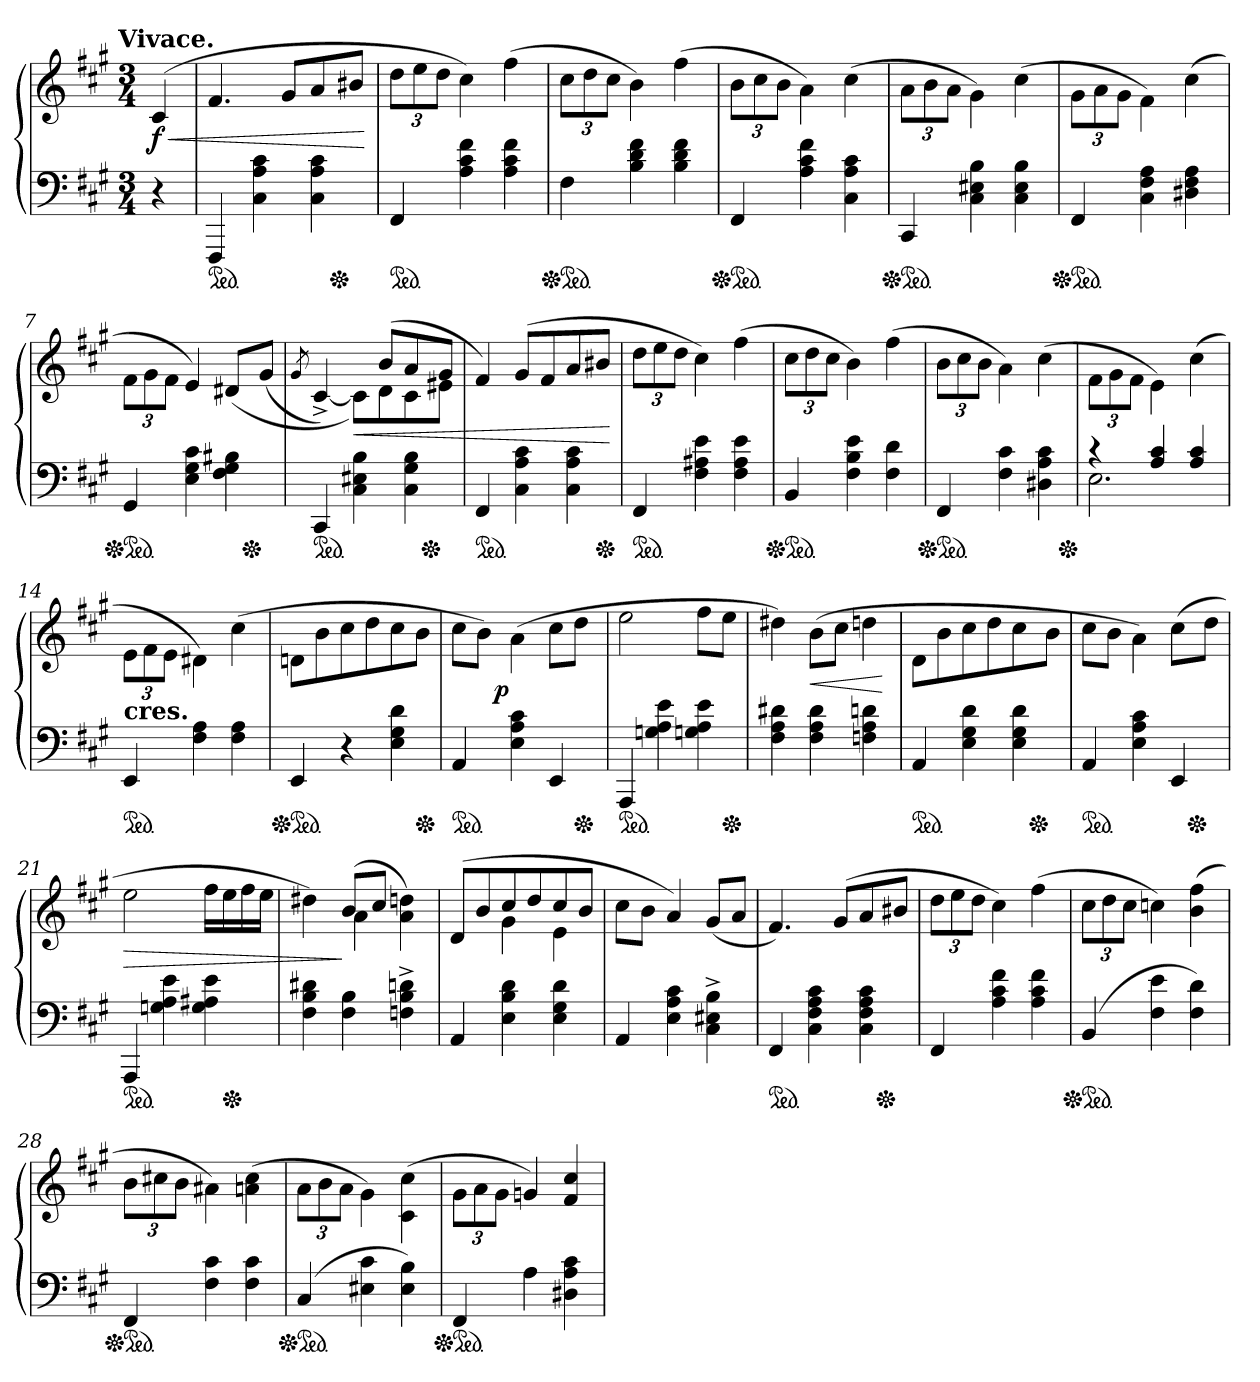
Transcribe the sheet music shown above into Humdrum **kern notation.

**kern	**kern	**dynam
*part1	*part1	*part1
*staff2	*staff1	*staff1/2
*clefF4	*clefG2	*
*k[f#c#g#]	*k[f#c#g#]	*
*f#:	*f#:	*
!!LO:TX:omd:t=Vivace.
*M3/4	*M3/4	*
*MM180	*MM180	*
=	=	=
4r	(4c#	< f
=1	=1	=1
*ped	*	*
*	*^	*
4FFF#	4.f#	2ryy	.
4C# 4A 4c#	.	.	.
.	8g#L	.	.
4C# 4A 4c#	8a	16ryy	.
*Xped	*	*	*
.	.	8.ryy	.
.	8b#XJ	.	.
.	.	.	[
*	*v	*v	*
=2	=2	=2
*ped	*	*
4FF#	12ddL	.
.	12ee	.
.	12ddJ	.
4A 4c# 4f#	4cc#)	.
4A 4c# 4f#	(4ff#	.
=3	=3	=3
*Xped	*	*
*ped	*	*
4F#	12cc#L	.
.	12dd	.
.	12cc#J	.
4B 4d 4f#	4b)	.
4B 4d 4f#	(4ff#	.
=4	=4	=4
*Xped	*	*
*ped	*	*
4FF#	12bL	.
.	12cc#	.
.	12bJ	.
4A 4c# 4f#	4a\)	.
4C# 4A 4c#	(4cc#	.
=5	=5	=5
*Xped	*	*
*ped	*	*
4CC#	12a\L	.
.	12b	.
.	12aJ	.
4C# 4E#X 4B	4g#\)	.
4C# 4E# 4B	(4cc#	.
=6	=6	=6
*Xped	*	*
*ped	*	*
4FF#	12g#\L	.
.	12a	.
.	12g#J	.
4C# 4F# 4A	4f#\)	.
4D#X 4F# 4A	(4cc#	.
=7	=7	=7
*	*^	*
*Xped	*	*	*
*ped	*	*	*
4GG#	12f#\L	2ryy	.
.	12g#	.	.
.	12f#J	.	.
4E 4G# 4c#	4e)	.	.
4F# 4G# 4B#X	(>8d#XL	16ryy	.
*Xped	*	*	*
.	.	8.ryy	.
.	(<8g#J	.	.
=8	=8	=8	=8
.	.	8qg#	.
*ped	*	*	*
*	*	*^	*
4CC#	4ryy	[4c#^)	2ryy	.
4C# 4E#X 4B	8ryy	8c#L])	.	<
.	(>8bL	8d	.	.
4C# 4G# 4B	8a	8c#	16ryy	.
*Xped	*	*	*	*
.	.	.	8.ryy	.
.	8g#J	8e#XJ	.	.
*	*v	*v	*v	*
=9	=9	=9
*ped	*	*
4FF#	4f#)	.
4C# 4A 4c#	(>8g#L	.
.	8f#	.
4C# 4A 4c#	8a	.
*Xped	*	*
.	8b#XJ	.
.	.	[
=10	=10	=10
*ped	*	*
4FF#	12ddL	.
.	12ee	.
.	12ddJ	.
4F# 4A#X 4e	4cc#)	.
4F# 4A# 4e	(4ff#	.
=11	=11	=11
*Xped	*	*
*ped	*	*
4BB	12cc#L	.
.	12dd	.
.	12cc#J	.
4F# 4B 4e	4b)	.
4F# 4d	(4ff#	.
=12	=12	=12
*Xped	*	*
*ped	*	*
4FF#	12bL	.
.	12cc#	.
.	12bJ	.
4F# 4c#	4a\)	.
4D#X 4A 4c#	(4cc#	.
*Xped	*	*
=13	=13	=13
*^	*	*
4r	2.E	12f#\L	.
.	.	12g#	.
.	.	12f#J	.
4A 4c#	.	4e\)	.
4A 4c#	.	(4cc#	.
*v	*v	*	*
=14	=14	=14
!	!LO:TX:c:B:t=cres.	!
*ped	*	*
4EE	12e\L	.
.	12f#	.
.	12eJ	.
4F# 4A	4d#X\)	.
4F# 4A	(4cc#	.
=15	=15	=15
*Xped	*	*
*ped	*	*
4EE	8dn\L	.
.	8b	.
4r	8cc#	.
.	8dd	.
4E 4G# 4d	8cc#	.
*Xped	*	*
.	8bJ	.
=16	=16	=16
*	*^	*
*ped	*	*	*
4AA	8cc#L	8.ryy	.
.	8bJ)	.	.
.	.	2ryy	p
4E 4A 4c#	(>4a\	.	.
4EE	8cc#L	.	.
*Xped	*	*	*
.	8ddJ	.	.
.	.	16ryy	.
*	*v	*v	*
=17	=17	=17
*ped	*	*
4AAA	2ee	.
4Gn 4A 4e	.	.
4Gn 4A 4e	8ff#L	.
*Xped	*	*
.	8eeJ	.
=18	=18	=18
4F# 4A 4d#X	4dd#X)	.
4F# 4A 4d#	(8bL	<
.	8cc#J	.
4Fn 4A 4dn	4ddn	.
.	.	[
=19	=19	=19
*ped	*	*
*	*^	*
4AA	8d\L	2ryy	.
.	8b	.	.
4E 4G# 4d	8cc#	.	.
.	8dd	.	.
4E 4G# 4d	8cc#	16ryy	.
*Xped	*	*	*
.	.	8.ryy	.
.	8bJ	.	.
=20	=20	=20	=20
*ped	*	*	*
4AA	8cc#L	2ryy	.
.	8bJ	.	.
4E 4A 4c#	4a\)	.	.
4EE	(8cc#L	16ryy	.
*Xped	*	*	*
.	.	8.ryy	.
.	8ddJ	.	.
*	*v	*v	*
=21	=21	=21
*ped	*	*
4AAA	2ee	>
4Gn 4A 4e	.	.
4G 4A#X 4e	16ff#LL	.
*Xped	*	*
.	16ee	.
.	16ff#	.
.	16eeJJ	.
=22	=22	=22
*	*^	*
4F# 4B 4d#X	4ryy	4dd#X)	.
4F# 4B	(8bL	4a	]
.	8cc#J	.	.
4Fn^ 4B^ 4dn^	4ryy	4a 4ddn)	.
=23	=23	=23	=23
4AA	(>8dL	4ryy	.
.	8b	.	.
4E 4B 4d	8cc#	4g#	.
.	8dd	.	.
4E 4G# 4d	8cc#	4e	.
.	8bJ	.	.
*	*v	*v	*
=24	=24	=24
4AA	8cc#L	.
.	8bJ	.
4E 4A 4c#	4a)	.
4C#^ 4E#X^ 4B^	(>8g#L	.
.	8aJ	.
=25	=25	=25
*ped	*	*
*	*^	*
4FF#	4.f#)	2ryy	.
4C# 4F# 4A 4c#	.	.	.
.	(>8g#L	.	.
4C# 4F# 4A 4c#	8a	16ryy	.
*Xped	*	*	*
.	.	8.ryy	.
.	8b#XJ	.	.
*	*v	*v	*
=26	=26	=26
4FF#	12ddL	.
.	12ee	.
.	12ddJ	.
4A 4c# 4f#	4cc#)	.
4A 4c# 4f#	(4ff#	.
=27	=27	=27
*Xped	*	*
*ped	*	*
(4BB	12cc#L	.
.	12dd	.
.	12cc#J	.
4F# 4e	4ccn)	.
4F# 4d)	(4b 4ff#	.
=28	=28	=28
*Xped	*	*
*ped	*	*
4FF#	12bL	.
.	12cc#X	.
.	12bJ	.
4F# 4c#	4a#X\)	.
4F# 4c#	(4an 4cc#	.
=29	=29	=29
*Xped	*	*
*ped	*	*
(4C#	12a\L	.
.	12b	.
.	12aJ	.
4E#X 4c#	4g#\)	.
4E# 4B)	(>4c#\ 4cc#\	.
=30	=30	=30
*Xped	*	*
*ped	*	*
4FF#	12g#\L	.
.	12a	.
.	12g#J	.
4A	4gn)	.
4D#X 4A 4c#	4f# 4cc#	.
=	=	=
*-	*-	*-
